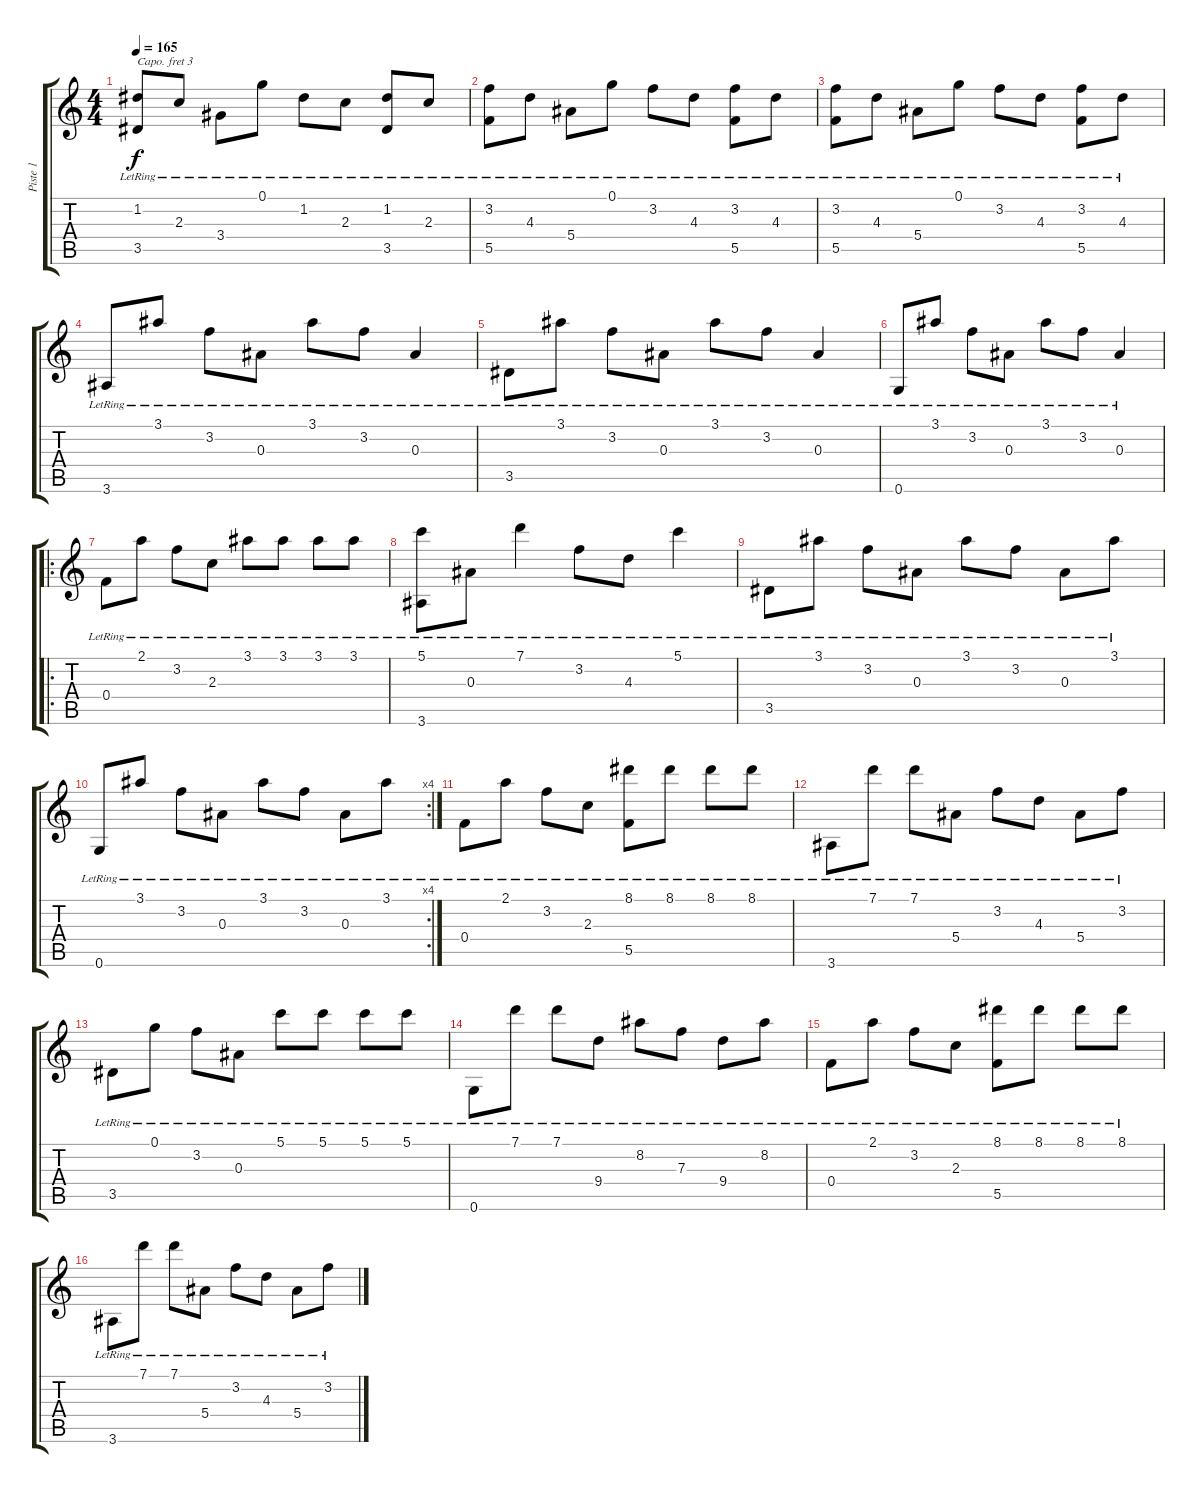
\track ("Piste 1" "Piste 1") {instrument acousticguitarnylon}
\staff {score tabs}
\capo 3
\tuning (E4 B3 G3 D3 A2 E2) {hide}
\ts (4 4)
\tempo 165
\clef g2
\ks c
(1.2{lr} 3.5{lr}).8{dy f} 2.3{lr}.8 3.4{lr}.8 0.1{lr}.8 1.2{lr}.8 2.3{lr}.8 (1.2{lr} 3.5{lr}).8 2.3{lr}.8 |
(3.2{lr} 5.5{lr}).8 4.3{lr}.8 5.4{lr}.8 0.1{lr}.8 3.2{lr}.8 4.3{lr}.8 (3.2{lr} 5.5{lr}).8 4.3{lr}.8 |
(3.2{lr} 5.5{lr}).8 4.3{lr}.8 5.4{lr}.8 0.1{lr}.8 3.2{lr}.8 4.3{lr}.8 (3.2{lr} 5.5{lr}).8 4.3{lr}.8 |
3.6{lr}.8 3.1{lr}.8 3.2{lr}.8 0.3{lr}.8 3.1{lr}.8 3.2{lr}.8 0.3{lr}.4 |
3.5{lr}.8 3.1{lr}.8 3.2{lr}.8 0.3{lr}.8 3.1{lr}.8 3.2{lr}.8 0.3{lr}.4 |
0.6{lr}.8 3.1{lr}.8 3.2{lr}.8 0.3{lr}.8 3.1{lr}.8 3.2{lr}.8 0.3{lr}.4 |
\ro
0.4{lr}.8 2.1{lr}.8 3.2{lr}.8 2.3{lr}.8 3.1{lr}.8 3.1{lr}.8 3.1{lr}.8 3.1{lr}.8 |
(5.1{lr} 3.6{lr}).8 0.3{lr}.8 7.1{lr}.4 3.2{lr}.8 4.3{lr}.8 5.1{lr}.4 |
3.5{lr}.8 3.1{lr}.8 3.2{lr}.8 0.3{lr}.8 3.1{lr}.8 3.2{lr}.8 0.3{lr}.8 3.1{lr}.8 |
\rc 4
0.6{lr}.8 3.1{lr}.8 3.2{lr}.8 0.3{lr}.8 3.1{lr}.8 3.2{lr}.8 0.3{lr}.8 3.1{lr}.8 |
0.4{lr}.8 2.1{lr}.8 3.2{lr}.8 2.3{lr}.8 (8.1{lr} 5.5{lr}).8 8.1{lr}.8 8.1{lr}.8 8.1{lr}.8 |
3.6{lr}.8 7.1{lr}.8 7.1{lr}.8 5.4{lr}.8 3.2{lr}.8 4.3{lr}.8 5.4{lr}.8 3.2{lr}.8 |
3.5{lr}.8 0.1{lr}.8 3.2{lr}.8 0.3{lr}.8 5.1{lr}.8 5.1{lr}.8 5.1{lr}.8 5.1{lr}.8 |
0.6{lr}.8 7.1{lr}.8 7.1{lr}.8 9.4{lr}.8 8.2{lr}.8 7.3{lr}.8 9.4{lr}.8 8.2{lr}.8 |
0.4{lr}.8 2.1{lr}.8 3.2{lr}.8 2.3{lr}.8 (8.1{lr} 5.5{lr}).8 8.1{lr}.8 8.1{lr}.8 8.1{lr}.8 |
3.6{lr}.8 7.1{lr}.8 7.1{lr}.8 5.4{lr}.8 3.2{lr}.8 4.3{lr}.8 5.4{lr}.8 3.2{lr}.8
